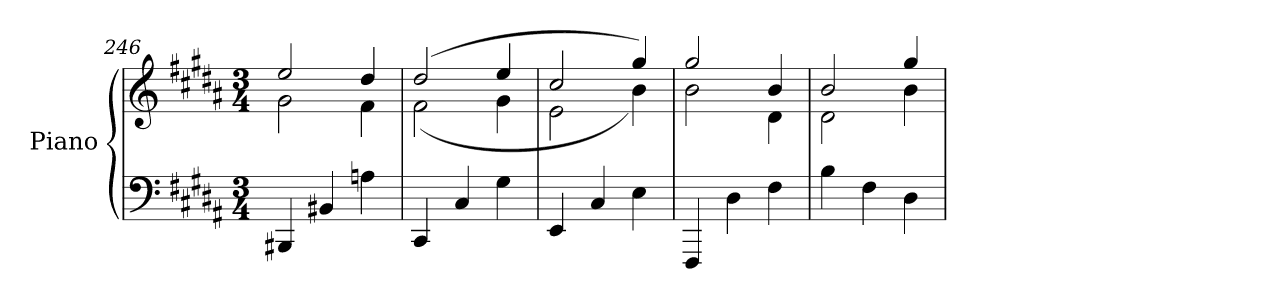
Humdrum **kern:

**kern	**kern
*part1	*part1
*staff2	*staff1
*I"Piano	*
*I'Pno	*
*clefF4	*clefG2
*k[f#c#g#d#a#]	*k[f#c#g#d#a#]
*B:	*B:
*M3/4	*M3/4
=246	=246
*	*^
4BBB#X/	2ee/	2g#\
4BB#X/	.	.
4An\	4dd#/	4f#\
=247	=247	=247
4CC#/	(2dd#/	(2f#\
4C#/	.	.
4G#\	4ee/	4g#\
!!LO:PB:g=z	!!
=248	=248	=248
4EE/	2cc#/	2e\
4C#/	.	.
4E\	4gg#/)	4b\)
!!LO:PB:g=z	!!
=249	=249	=249
4FFF#/	2gg#/	2b\
4D#\	.	.
4F#\	4b/	4d#\
=250	=250	=250
4B\	2b/	2d#\
4F#\	.	.
4D#\	4gg#/	4b\
*	*v	*v
=	=
*-	*-
